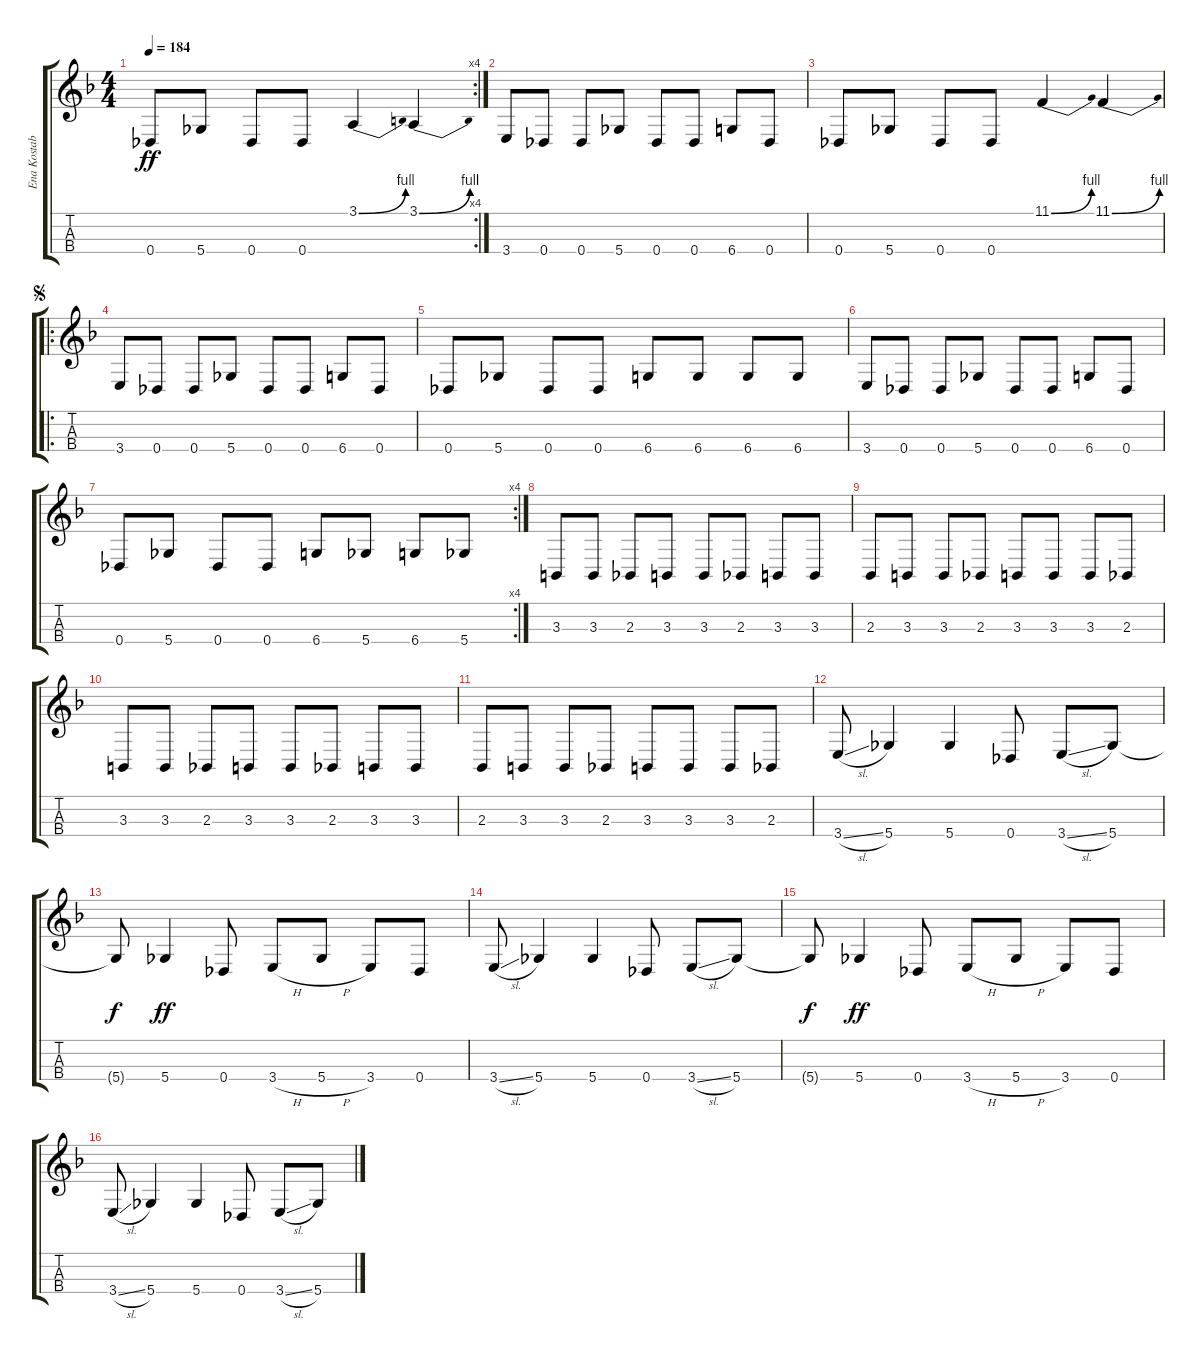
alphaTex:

\track ("Ena Kostabi " "Ena Kostab") {instrument electricbassfinger}
\staff {score tabs}
\tuning (Gb2 Db2 Ab1 Db2) {hide}
\rc 4
\ts (4 4)
\tempo 184
\clef g2
\ks f
0.4.8{dy ff} 5.4.8 0.4.8 0.4.8 3.1{be (bend 0 0 60 4)}.4 3.1{be (bend 0 0 60 4)}.4 |
3.4.8 0.4.8 0.4.8 5.4.8 0.4.8 0.4.8 6.4.8 0.4.8 |
0.4.8 5.4.8 0.4.8 0.4.8 11.1{be (bend 0 0 60 4)}.4 11.1{be (bend 0 0 60 4)}.4 |
\ro
\jump segno
3.4.8 0.4.8 0.4.8 5.4.8 0.4.8 0.4.8 6.4.8 0.4.8 |
0.4.8 5.4.8 0.4.8 0.4.8 6.4.8 6.4.8 6.4.8 6.4.8 |
3.4.8 0.4.8 0.4.8 5.4.8 0.4.8 0.4.8 6.4.8 0.4.8 |
\rc 4
0.4.8 5.4.8 0.4.8 0.4.8 6.4.8 5.4.8 6.4.8 5.4.8 |
3.3.8 3.3.8 2.3.8 3.3.8 3.3.8 2.3.8 3.3.8 3.3.8 |
2.3.8 3.3.8 3.3.8 2.3.8 3.3.8 3.3.8 3.3.8 2.3.8 |
3.3.8 3.3.8 2.3.8 3.3.8 3.3.8 2.3.8 3.3.8 3.3.8 |
2.3.8 3.3.8 3.3.8 2.3.8 3.3.8 3.3.8 3.3.8 2.3.8 |
3.4{sl}.8 5.4.4 5.4.4 0.4.8 3.4{sl}.8 5.4.8 |
5.4{t}.8{dy f} 5.4.4{dy ff} 0.4.8 3.4{h}.8 5.4{h}.8 3.4.8 0.4.8 |
3.4{sl}.8 5.4.4 5.4.4 0.4.8 3.4{sl}.8 5.4.8 |
5.4{t}.8{dy f} 5.4.4{dy ff} 0.4.8 3.4{h}.8 5.4{h}.8 3.4.8 0.4.8 |
3.4{sl}.8 5.4.4 5.4.4 0.4.8 3.4{sl}.8 5.4.8
